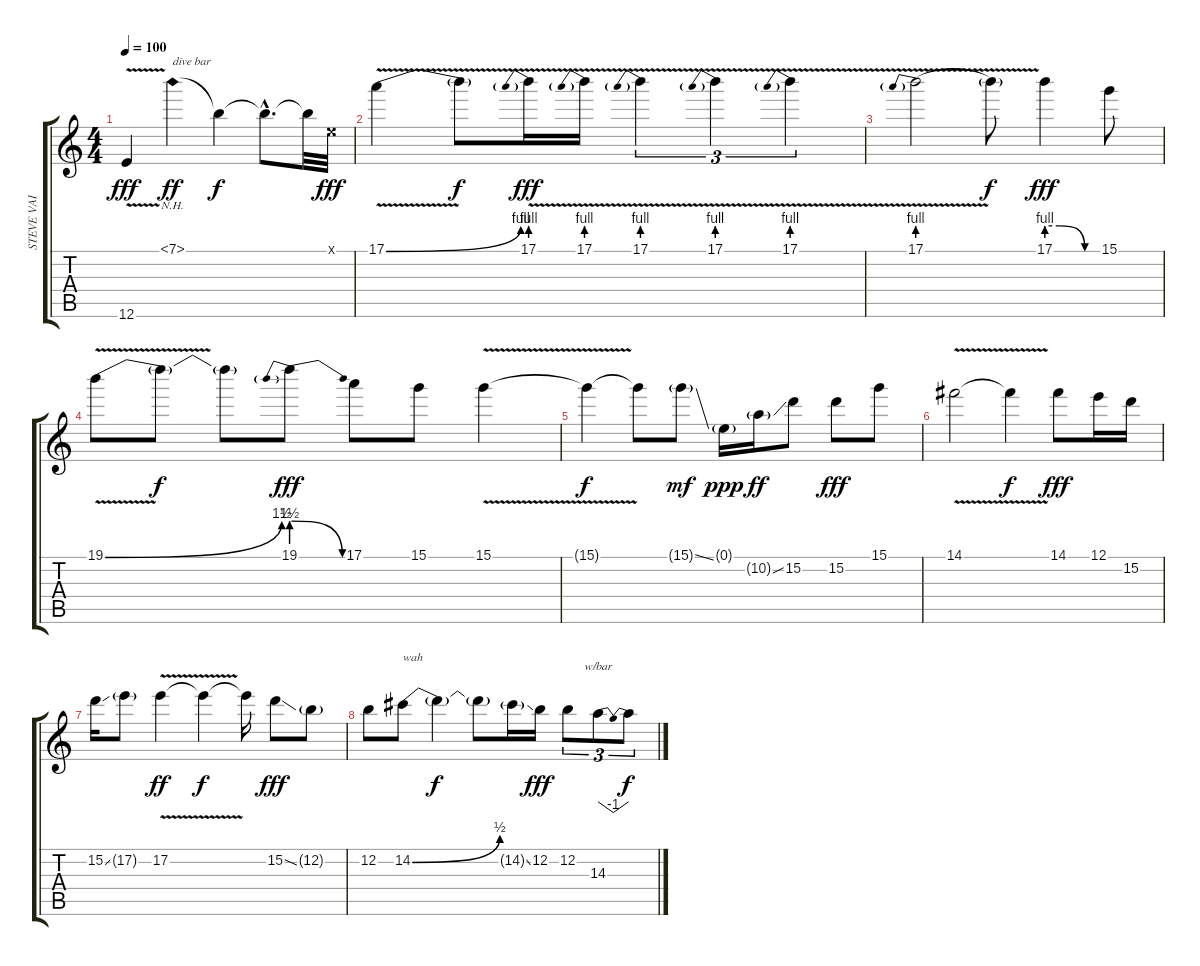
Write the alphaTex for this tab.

\track ("STEVE VAI" "STEVE VAI") {instrument overdrivenguitar}
\staff {score tabs}
\tuning (E4 B3 G3 D3 A2 E2) {hide}
\ts (4 4)
\tempo 100
\clef g2
\ks c
12.6{v}.4{dy fff} 7.1{nh}.4{txt "dive bar" dy ff volume 0} 7.1{t}.4{dy f} 7.1{hac t}.8{d} 7.1{t}.32 0.1{x}.32{dy fff volume 16} |
17.1{be (bend 0 0 60 4) v}.4 17.1{t}.8{dy f} 17.1{be (prebend 0 4 60 4) v}.16{dy fff} 17.1{be (prebend 0 4 60 4) v}.16 17.1{be (prebend 0 4 60 4) v}.4{tu (3 2)} 17.1{be (prebend 0 4 60 4) v}.4{tu (3 2)} 17.1{be (prebend 0 4 60 4) v}.4{tu (3 2)} |
17.1{be (prebend 0 4 60 4) v}.2 17.1{t}.8{dy f} 17.1{be (custom 0 4 15 4 45 0 60 0)}.4{dy fff} 15.1.8 |
19.1{be (bend 0 0 60 6) v}.8 19.1{t}.8{dy f} 19.1{t}.8 19.1{be (prebendrelease 0 6 60 0)}.8{dy fff} 17.1.8 15.1.8 15.1{v}.4 |
15.1{t}.4{dy f} 15.1{t}.8 15.1{ss g}.8{dy mf} 0.1{g}.16{dy ppp} 10.2{ss g}.16{dy ff} 15.2.8 15.2.8{dy fff} 15.1.8 |
14.1{v}.2 14.1{t}.4{dy f} 14.1.8{dy fff} 12.1.16 15.2.16 |
15.2{ss}.16 17.2{g}.8 17.2{v}.4{dy ff} 17.2{t}.4{dy f} 17.2{t}.16 15.2{ss}.8{dy fff} 12.2{g}.8 |
12.2.8 14.2{be (bend 0 0 60 2)}.8{txt "wah"} 14.2{t}.4{dy f} 14.2{t}.8 14.2{ss g}.16 12.2.16{dy fff} 12.2.8{tu (3 2)} 14.3.8{tu (3 2) tbe (dip default 0 0 30 -4 60 0)} 14.3{t}.8{tu (3 2) dy f}
